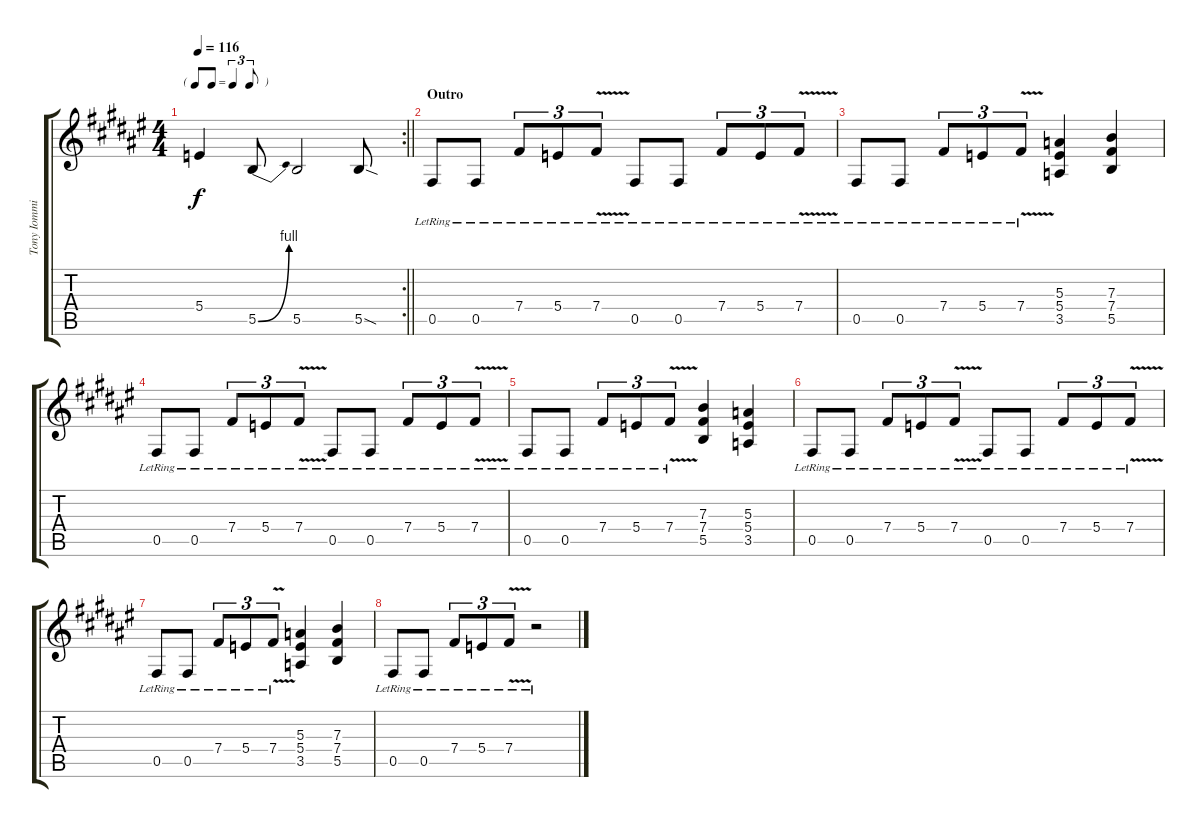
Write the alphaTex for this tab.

\track ("Tony Iommi - Rhythm" "Tony Iommi") {instrument distortionguitar}
\staff {score tabs}
\tuning (Db4 Ab3 E3 B2 Gb2 Db2) {hide}
\rc 2
\ts (4 4)
\tf triplet8th
\tempo 116
\clef g2
\barLineRight lightlight
\ks f#
5.4{t}.4{dy f} 5.5{be (bend 0 0 60 4)}.8 5.5.2 5.5{sod}.8 |
\section ("" "Outro")
0.5{lr}.8 0.5{lr}.8 7.4{lr}.8{tu (3 2)} 5.4{lr}.8{tu (3 2)} 7.4{v lr}.8{tu (3 2)} 0.5{lr}.8 0.5{lr}.8 7.4{lr}.8{tu (3 2)} 5.4{lr}.8{tu (3 2)} 7.4{v lr}.8{tu (3 2)} |
0.5{lr}.8 0.5{lr}.8 7.4{lr}.8{tu (3 2)} 5.4{lr}.8{tu (3 2)} 7.4{v lr}.8{tu (3 2)} (5.3 5.4 3.5).4 (7.3 7.4 5.5).4 |
0.5{lr}.8 0.5{lr}.8 7.4{lr}.8{tu (3 2)} 5.4{lr}.8{tu (3 2)} 7.4{v lr}.8{tu (3 2)} 0.5{lr}.8 0.5{lr}.8 7.4{lr}.8{tu (3 2)} 5.4{lr}.8{tu (3 2)} 7.4{v lr}.8{tu (3 2)} |
0.5{lr}.8 0.5{lr}.8 7.4{lr}.8{tu (3 2)} 5.4{lr}.8{tu (3 2)} 7.4{v lr}.8{tu (3 2)} (7.3 7.4 5.5).4 (5.3 5.4 3.5).4 |
0.5{lr}.8 0.5{lr}.8 7.4{lr}.8{tu (3 2)} 5.4{lr}.8{tu (3 2)} 7.4{v lr}.8{tu (3 2)} 0.5{lr}.8 0.5{lr}.8 7.4{lr}.8{tu (3 2)} 5.4{lr}.8{tu (3 2)} 7.4{v lr}.8{tu (3 2)} |
0.5{lr}.8 0.5{lr}.8 7.4{lr}.8{tu (3 2)} 5.4{lr}.8{tu (3 2)} 7.4{v lr}.8{tu (3 2)} (5.3 5.4 3.5).4 (7.3 7.4 5.5).4 |
0.5{lr}.8 0.5{lr}.8 7.4{lr}.8{tu (3 2)} 5.4{lr}.8{tu (3 2)} 7.4{v lr}.8{tu (3 2)} r.2
